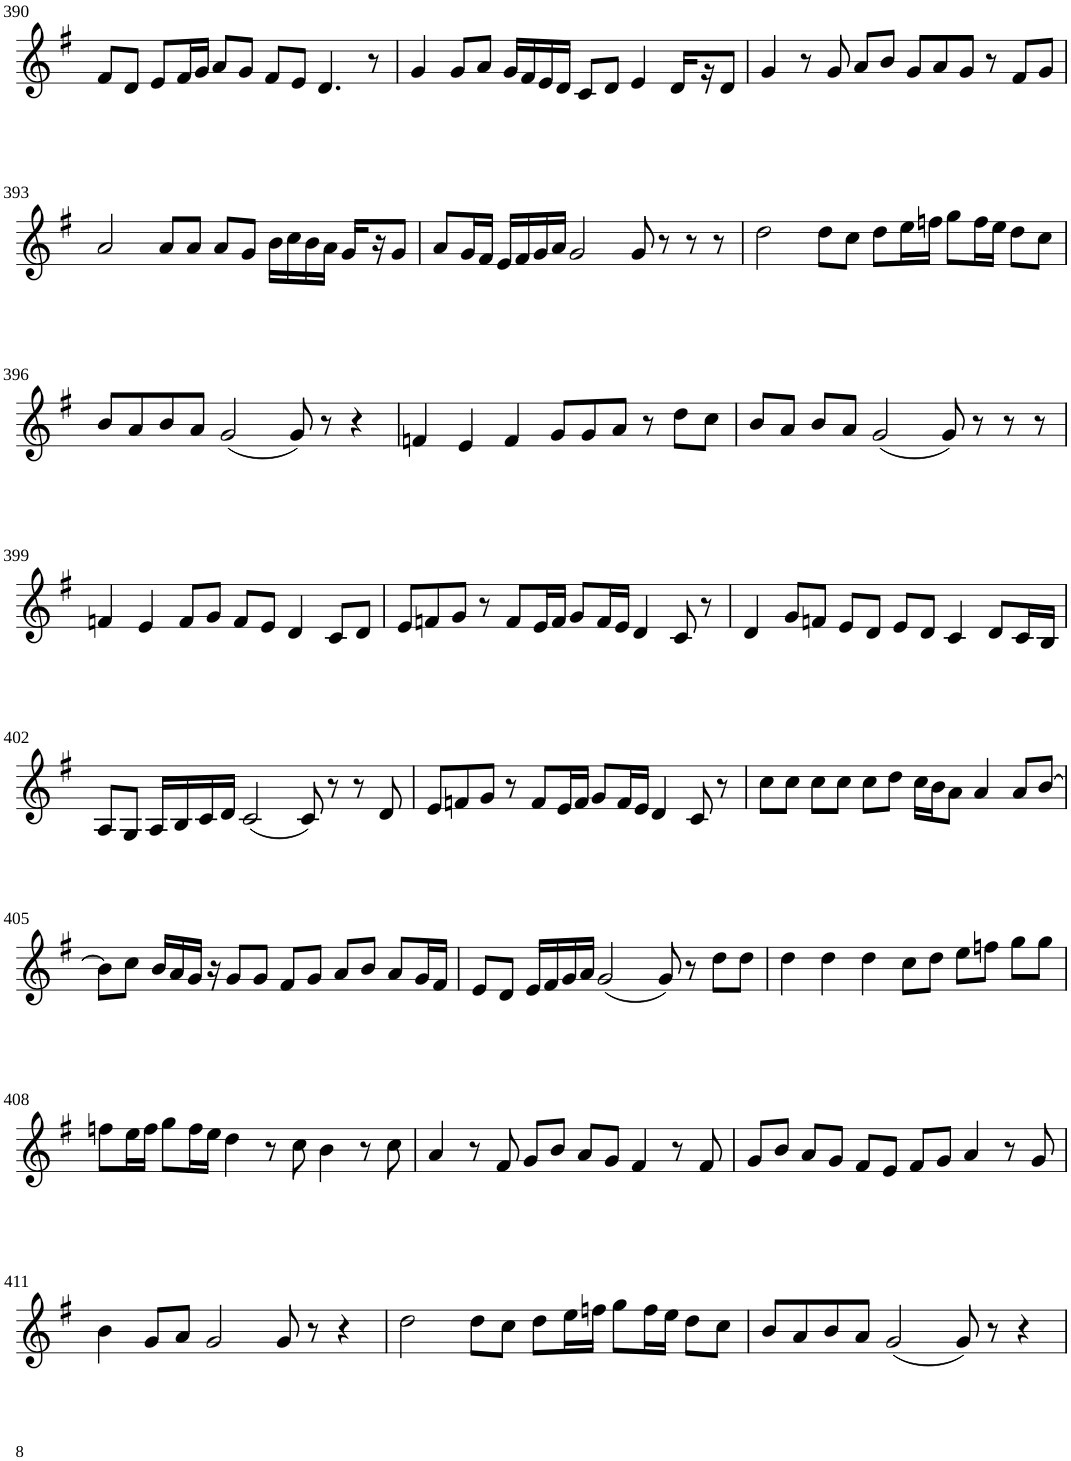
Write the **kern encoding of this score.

**kern
*part1
*staff1
*I"Violin
!!LO:PB:g=z
*clefG2
*k[f#]
*G:
*M6/4
=390
8f#/L
8d/J
8e/L
16f#/L
16g/JJ
8a/L
8g/J
8f#/L
8e/J
4.d/
8r
=391
4g/
8g/L
8a/J
16g/LL
16f#/
16e/
16d/JJ
8c/L
8d/J
4e/
16d/LL
16r
8d/J
=392
4g/
8r
8g/
8a/L
8b/J
8g/L
8a/
8g/J
8r
8f#/L
8g/J
!!LO:LB:g=z
=393
2a/
8a/L
8a/J
8a/L
8g/J
16b\LL
16cc\
16b\
16a\JJ
16g/LL
16r
8g/J
=394
8a/L
16g/L
16f#/JJ
16e/LL
16f#/
16g/
16a/JJ
2g/
8g/
8r
8r
8r
=395
2dd\
8dd\L
8cc\J
8dd\L
16ee\L
16ffn\JJ
8gg\L
16ff\L
16ee\JJ
8dd\L
8cc\J
!!LO:LB:g=z
=396
8b/L
8a/
8b/
8a/J
(2g/
8g/)
8r
4r
=397
4fn/
4e/
4f/
8g/L
8g/
8a/J
8r
8dd\L
8cc\J
=398
8b/L
8a/J
8b/L
8a/J
(2g/
8g/)
8r
8r
8r
!!LO:LB:g=z
=399
4fn/
4e/
8f/L
8g/J
8f/L
8e/J
4d/
8c/L
8d/J
=400
8e/L
8fn/
8g/J
8r
8f/L
16e/L
16f/JJ
8g/L
16f/L
16e/JJ
4d/
8c/
8r
=401
4d/
8g/L
8fn/J
8e/L
8d/J
8e/L
8d/J
4c/
8d/L
16c/L
16B/JJ
!!LO:LB:g=z
=402
8A/L
8G/J
16A/LL
16B/
16c/
16d/JJ
(2c/
8c/)
8r
8r
8d/
=403
8e/L
8fn/
8g/J
8r
8f/L
16e/L
16f/JJ
8g/L
16f/L
16e/JJ
4d/
8c/
8r
=404
8cc\L
8cc\J
8cc\L
8cc\J
8cc\L
8dd\J
16cc\LL
16b\J
8a\J
4a/
8a/L
[8b/J
!!LO:LB:g=z
=405
8b\L]
8cc\J
16b/LL
16a/
16g/JJ
16r
8g/L
8g/J
8f#/L
8g/J
8a/L
8b/J
8a/L
16g/L
16f#/JJ
=406
8e/L
8d/J
16e/LL
16f#/
16g/
16a/JJ
(2g/
8g/)
8r
8dd\L
8dd\J
=407
4dd\
4dd\
4dd\
8cc\L
8dd\J
8ee\L
8ffn\J
8gg\L
8gg\J
!!LO:LB:g=z
=408
8ffn\L
16ee\L
16ff\JJ
8gg\L
16ff\L
16ee\JJ
4dd\
8r
8cc\
4b\
8r
8cc\
=409
4a/
8r
8f#/
8g/L
8b/J
8a/L
8g/J
4f#/
8r
8f#/
=410
8g/L
8b/J
8a/L
8g/J
8f#/L
8e/J
8f#/L
8g/J
4a/
8r
8g/
!!LO:LB:g=z
=411
4b\
8g/L
8a/J
2g/
8g/
8r
4r
=412
2dd\
8dd\L
8cc\J
8dd\L
16ee\L
16ffn\JJ
8gg\L
16ff\L
16ee\JJ
8dd\L
8cc\J
=413
8b/L
8a/
8b/
8a/J
(2g/
8g/)
8r
4r
=
*-
